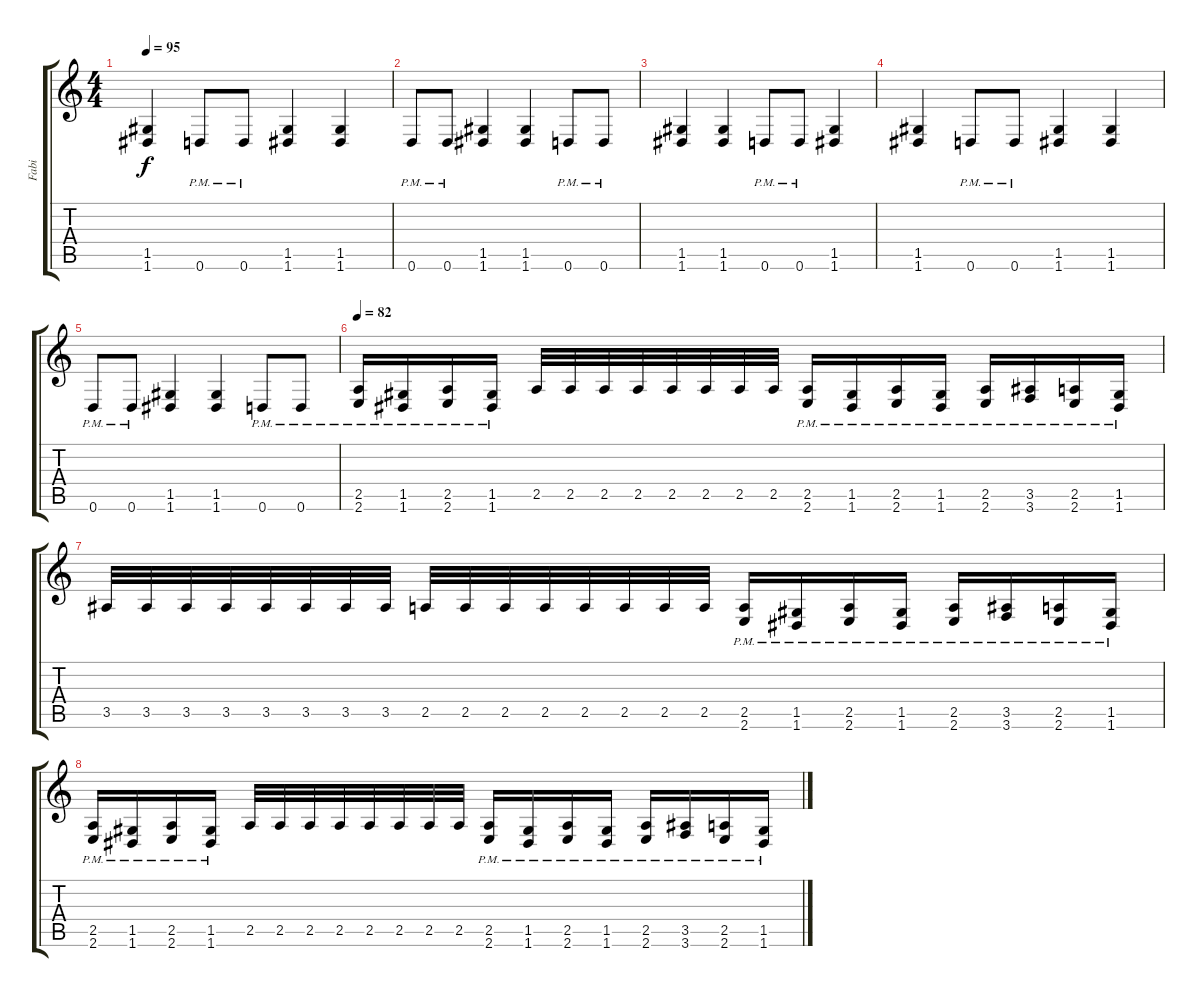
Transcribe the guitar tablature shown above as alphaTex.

\track ("Fabi" "Fabi") {instrument distortionguitar}
\staff {score tabs}
\tuning (D4 A3 F3 C3 G2 D2) {hide}
\ts (4 4)
\tempo 95
\clef g2
\ks c
(1.5 1.6).4{dy f} 0.6{pm}.8 0.6{pm}.8 (1.5 1.6).4 (1.5 1.6).4 |
0.6{pm}.8 0.6{pm}.8 (1.5 1.6).4 (1.5 1.6).4 0.6{pm}.8 0.6{pm}.8 |
(1.5 1.6).4 (1.5 1.6).4 0.6{pm}.8 0.6{pm}.8 (1.5 1.6).4 |
(1.5 1.6).4 0.6{pm}.8 0.6{pm}.8 (1.5 1.6).4 (1.5 1.6).4 |
0.6{pm}.8 0.6{pm}.8 (1.5 1.6).4 (1.5 1.6).4 0.6{pm}.8 0.6{pm}.8 |
\tempo 82
(2.5{pm} 2.6{pm}).16 (1.5{pm} 1.6{pm}).16 (2.5{pm} 2.6{pm}).16 (1.5{pm} 1.6{pm}).16 2.5.32 2.5.32 2.5.32 2.5.32 2.5.32 2.5.32 2.5.32 2.5.32 (2.5{pm} 2.6{pm}).16 (1.5{pm} 1.6{pm}).16 (2.5{pm} 2.6{pm}).16 (1.5{pm} 1.6{pm}).16 (2.5{pm} 2.6{pm}).16 (3.5{pm} 3.6{pm}).16 (2.5{pm} 2.6{pm}).16 (1.5{pm} 1.6{pm}).16 |
3.5.32 3.5.32 3.5.32 3.5.32 3.5.32 3.5.32 3.5.32 3.5.32 2.5.32 2.5.32 2.5.32 2.5.32 2.5.32 2.5.32 2.5.32 2.5.32 (2.5{pm} 2.6{pm}).16 (1.5{pm} 1.6{pm}).16 (2.5{pm} 2.6{pm}).16 (1.5{pm} 1.6{pm}).16 (2.5{pm} 2.6{pm}).16 (3.5{pm} 3.6{pm}).16 (2.5{pm} 2.6{pm}).16 (1.5{pm} 1.6{pm}).16 |
(2.5{pm} 2.6{pm}).16 (1.5{pm} 1.6{pm}).16 (2.5{pm} 2.6{pm}).16 (1.5{pm} 1.6{pm}).16 2.5.32 2.5.32 2.5.32 2.5.32 2.5.32 2.5.32 2.5.32 2.5.32 (2.5{pm} 2.6{pm}).16 (1.5{pm} 1.6{pm}).16 (2.5{pm} 2.6{pm}).16 (1.5{pm} 1.6{pm}).16 (2.5{pm} 2.6{pm}).16 (3.5{pm} 3.6{pm}).16 (2.5{pm} 2.6{pm}).16 (1.5{pm} 1.6{pm}).16
